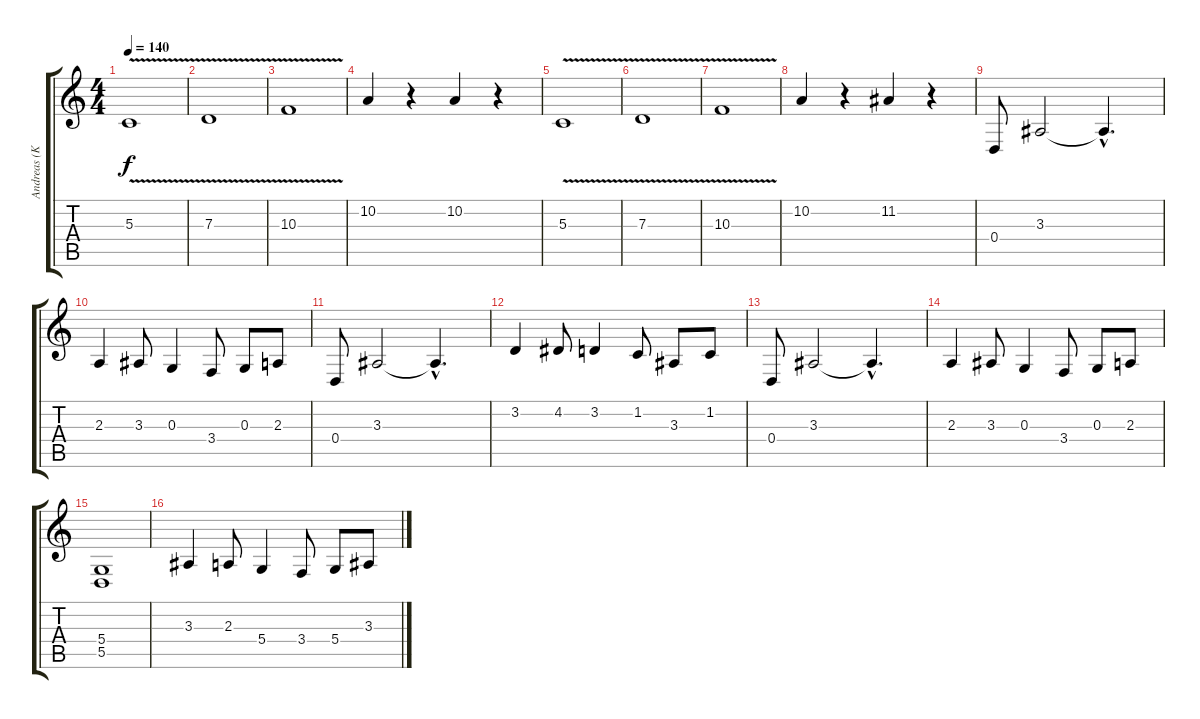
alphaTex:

\track ("Andreas (Keyboard)" "Andreas (K") {instrument tremolostrings}
\staff {score tabs}
\tuning (E4 B3 G3 D3 A2 E2) {hide}
\ts (4 4)
\tempo 140
\clef g2
\ks c
5.3{v}.1{dy f} |
7.3{v}.1 |
10.3{v}.1 |
10.2.4 r.4 10.2.4 r.4 |
5.3{v}.1 |
7.3{v}.1 |
10.3{v}.1 |
10.2.4 r.4 11.2.4 r.4 |
0.4.8 3.3.2 3.3{hac t}.4{d} |
2.3.4 3.3.8 0.3.4 3.4.8 0.3.8 2.3.8 |
0.4.8 3.3.2 3.3{hac t}.4{d} |
3.2.4 4.2.8 3.2.4 1.2.8 3.3.8 1.2.8 |
0.4.8 3.3.2 3.3{hac t}.4{d} |
2.3.4 3.3.8 0.3.4 3.4.8 0.3.8 2.3.8 |
(5.4 5.5).1 |
3.3.4 2.3.8 5.4.4 3.4.8 5.4.8 3.3.8
